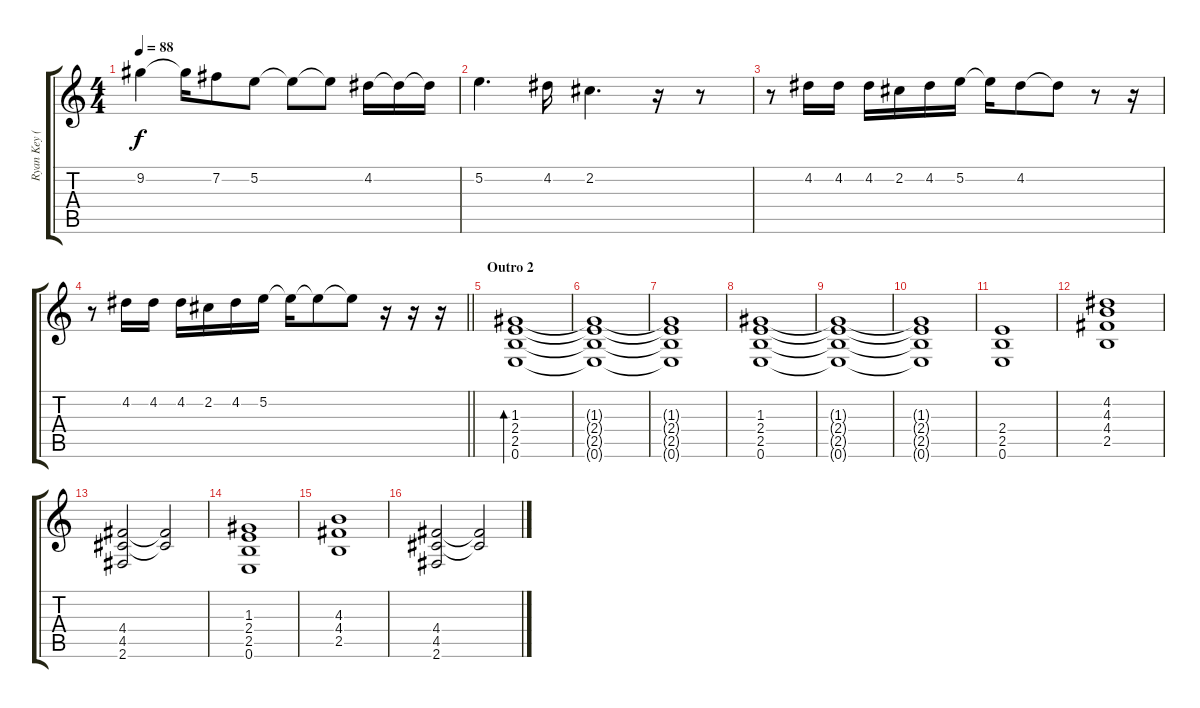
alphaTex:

\track ("Ryan Key (Vocal)" "Ryan Key (") {instrument overdrivenguitar}
\staff {score tabs}
\tuning (E4 B3 G3 D3 A2 E2) {hide}
\ts (4 4)
\tempo 88
\clef g2
\ks c
9.2.4{dy f} 9.2{t}.16 7.2.8 5.2.8 5.2{t}.8 5.2{t}.8 4.2.16 4.2{t}.16 4.2{t}.16 |
5.2.4{d} 4.2.16 2.2.4{d} r.16 r.8 |
r.8 4.2.16 4.2.16 4.2.16 2.2.16 4.2.16 5.2.16 5.2{t}.16 4.2.8 4.2{t}.8 r.8 r.16 |
\barLineRight lightlight
r.8 4.2.16 4.2.16 4.2.16 2.2.16 4.2.16 5.2.16 5.2{t}.16 5.2{t}.8 5.2{t}.8 r.16 r.16 r.16 |
\section ("" "Outro 2 ")
(1.3 2.4 2.5 0.6).1{bd 60 volume 16} |
(1.3{t} 2.4{t} 2.5{t} 0.6{t}).1{volume 6} |
(1.3{t} 2.4{t} 2.5{t} 0.6{t}).1 |
(1.3 2.4 2.5 0.6).1{volume 16} |
(1.3{t} 2.4{t} 2.5{t} 0.6{t}).1{volume 6} |
(1.3{t} 2.4{t} 2.5{t} 0.6{t}).1 |
(2.4 2.5 0.6).1{volume 16} |
(4.2 4.3 4.4 2.5).1 |
(4.4 4.5 2.6).2 (4.4{t} 4.5{t}).2 |
(1.3 2.4 2.5 0.6).1 |
(4.3 4.4 2.5).1 |
(4.4 4.5 2.6).2 (4.4{t} 4.5{t}).2
